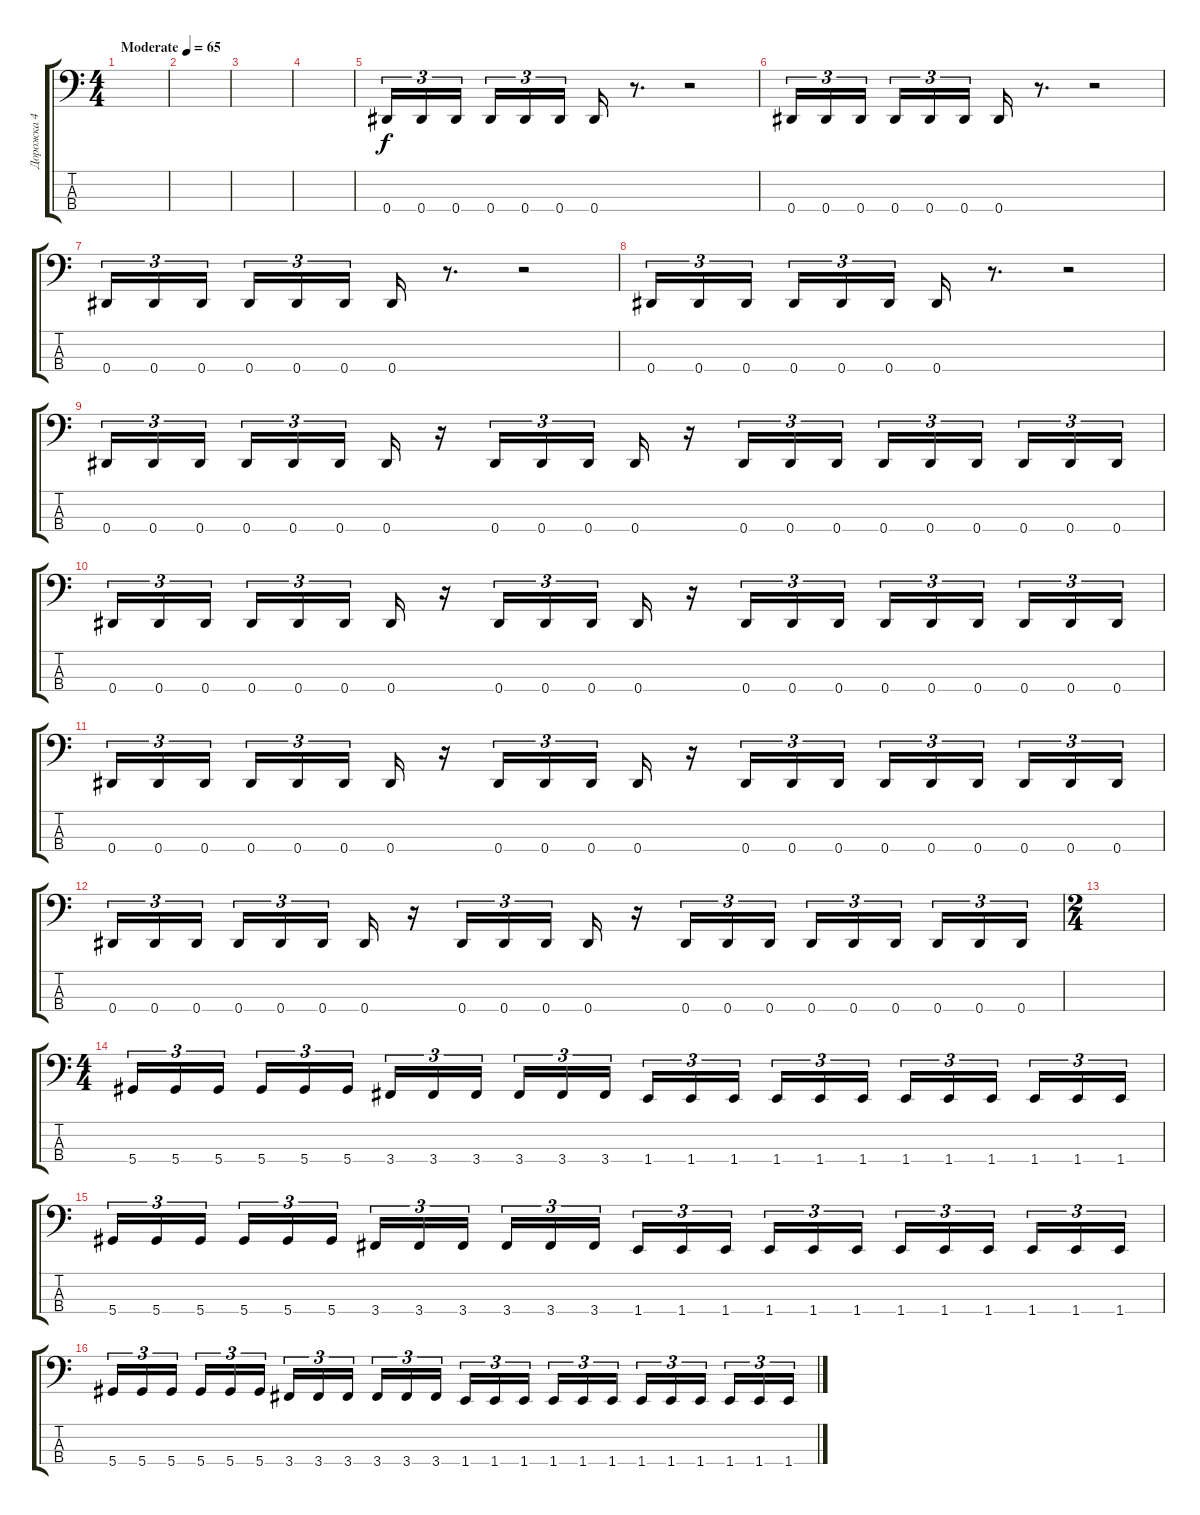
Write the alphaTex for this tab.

\track ("Дорожка 4" "Дорожка 4") {instrument electricbassfinger}
\staff {score tabs}
\tuning (Gb2 Db2 Ab1 Eb1) {hide}
\ts (4 4)
\tempo (65 "Moderate")
\clef f4
\ks c
|
|
|
|
0.4.16{tu (3 2)} 0.4.16{tu (3 2)} 0.4.16{tu (3 2) beam splitsecondary} 0.4.16{tu (3 2)} 0.4.16{tu (3 2)} 0.4.16{tu (3 2)} 0.4.16 r.8{d} r.2 |
0.4.16{tu (3 2)} 0.4.16{tu (3 2)} 0.4.16{tu (3 2) beam splitsecondary} 0.4.16{tu (3 2)} 0.4.16{tu (3 2)} 0.4.16{tu (3 2)} 0.4.16 r.8{d} r.2 |
0.4.16{tu (3 2)} 0.4.16{tu (3 2)} 0.4.16{tu (3 2) beam splitsecondary} 0.4.16{tu (3 2)} 0.4.16{tu (3 2)} 0.4.16{tu (3 2)} 0.4.16 r.8{d} r.2 |
0.4.16{tu (3 2)} 0.4.16{tu (3 2)} 0.4.16{tu (3 2) beam splitsecondary} 0.4.16{tu (3 2)} 0.4.16{tu (3 2)} 0.4.16{tu (3 2)} 0.4.16 r.8{d} r.2 |
0.4.16{tu (3 2)} 0.4.16{tu (3 2)} 0.4.16{tu (3 2) beam splitsecondary} 0.4.16{tu (3 2)} 0.4.16{tu (3 2)} 0.4.16{tu (3 2)} 0.4.16 r.16 0.4.16{tu (3 2)} 0.4.16{tu (3 2)} 0.4.16{tu (3 2)} 0.4.16 r.16 0.4.16{tu (3 2)} 0.4.16{tu (3 2)} 0.4.16{tu (3 2)} 0.4.16{tu (3 2)} 0.4.16{tu (3 2)} 0.4.16{tu (3 2) beam splitsecondary} 0.4.16{tu (3 2)} 0.4.16{tu (3 2)} 0.4.16{tu (3 2)} |
0.4.16{tu (3 2)} 0.4.16{tu (3 2)} 0.4.16{tu (3 2) beam splitsecondary} 0.4.16{tu (3 2)} 0.4.16{tu (3 2)} 0.4.16{tu (3 2)} 0.4.16 r.16 0.4.16{tu (3 2)} 0.4.16{tu (3 2)} 0.4.16{tu (3 2)} 0.4.16 r.16 0.4.16{tu (3 2)} 0.4.16{tu (3 2)} 0.4.16{tu (3 2)} 0.4.16{tu (3 2)} 0.4.16{tu (3 2)} 0.4.16{tu (3 2) beam splitsecondary} 0.4.16{tu (3 2)} 0.4.16{tu (3 2)} 0.4.16{tu (3 2)} |
0.4.16{tu (3 2)} 0.4.16{tu (3 2)} 0.4.16{tu (3 2) beam splitsecondary} 0.4.16{tu (3 2)} 0.4.16{tu (3 2)} 0.4.16{tu (3 2)} 0.4.16 r.16 0.4.16{tu (3 2)} 0.4.16{tu (3 2)} 0.4.16{tu (3 2)} 0.4.16 r.16 0.4.16{tu (3 2)} 0.4.16{tu (3 2)} 0.4.16{tu (3 2)} 0.4.16{tu (3 2)} 0.4.16{tu (3 2)} 0.4.16{tu (3 2) beam splitsecondary} 0.4.16{tu (3 2)} 0.4.16{tu (3 2)} 0.4.16{tu (3 2)} |
0.4.16{tu (3 2)} 0.4.16{tu (3 2)} 0.4.16{tu (3 2) beam splitsecondary} 0.4.16{tu (3 2)} 0.4.16{tu (3 2)} 0.4.16{tu (3 2)} 0.4.16 r.16 0.4.16{tu (3 2)} 0.4.16{tu (3 2)} 0.4.16{tu (3 2)} 0.4.16 r.16 0.4.16{tu (3 2)} 0.4.16{tu (3 2)} 0.4.16{tu (3 2)} 0.4.16{tu (3 2)} 0.4.16{tu (3 2)} 0.4.16{tu (3 2) beam splitsecondary} 0.4.16{tu (3 2)} 0.4.16{tu (3 2)} 0.4.16{tu (3 2)} |
\ts (2 4)
|
\ts (4 4)
5.4.16{tu (3 2)} 5.4.16{tu (3 2)} 5.4.16{tu (3 2) beam splitsecondary} 5.4.16{tu (3 2)} 5.4.16{tu (3 2)} 5.4.16{tu (3 2)} 3.4.16{tu (3 2)} 3.4.16{tu (3 2)} 3.4.16{tu (3 2) beam splitsecondary} 3.4.16{tu (3 2)} 3.4.16{tu (3 2)} 3.4.16{tu (3 2)} 1.4.16{tu (3 2)} 1.4.16{tu (3 2)} 1.4.16{tu (3 2) beam splitsecondary} 1.4.16{tu (3 2)} 1.4.16{tu (3 2)} 1.4.16{tu (3 2)} 1.4.16{tu (3 2)} 1.4.16{tu (3 2)} 1.4.16{tu (3 2) beam splitsecondary} 1.4.16{tu (3 2)} 1.4.16{tu (3 2)} 1.4.16{tu (3 2)} |
5.4.16{tu (3 2)} 5.4.16{tu (3 2)} 5.4.16{tu (3 2) beam splitsecondary} 5.4.16{tu (3 2)} 5.4.16{tu (3 2)} 5.4.16{tu (3 2)} 3.4.16{tu (3 2)} 3.4.16{tu (3 2)} 3.4.16{tu (3 2) beam splitsecondary} 3.4.16{tu (3 2)} 3.4.16{tu (3 2)} 3.4.16{tu (3 2)} 1.4.16{tu (3 2)} 1.4.16{tu (3 2)} 1.4.16{tu (3 2) beam splitsecondary} 1.4.16{tu (3 2)} 1.4.16{tu (3 2)} 1.4.16{tu (3 2)} 1.4.16{tu (3 2)} 1.4.16{tu (3 2)} 1.4.16{tu (3 2) beam splitsecondary} 1.4.16{tu (3 2)} 1.4.16{tu (3 2)} 1.4.16{tu (3 2)} |
5.4.16{tu (3 2)} 5.4.16{tu (3 2)} 5.4.16{tu (3 2) beam splitsecondary} 5.4.16{tu (3 2)} 5.4.16{tu (3 2)} 5.4.16{tu (3 2)} 3.4.16{tu (3 2)} 3.4.16{tu (3 2)} 3.4.16{tu (3 2) beam splitsecondary} 3.4.16{tu (3 2)} 3.4.16{tu (3 2)} 3.4.16{tu (3 2)} 1.4.16{tu (3 2)} 1.4.16{tu (3 2)} 1.4.16{tu (3 2) beam splitsecondary} 1.4.16{tu (3 2)} 1.4.16{tu (3 2)} 1.4.16{tu (3 2)} 1.4.16{tu (3 2)} 1.4.16{tu (3 2)} 1.4.16{tu (3 2) beam splitsecondary} 1.4.16{tu (3 2)} 1.4.16{tu (3 2)} 1.4.16{tu (3 2)}
